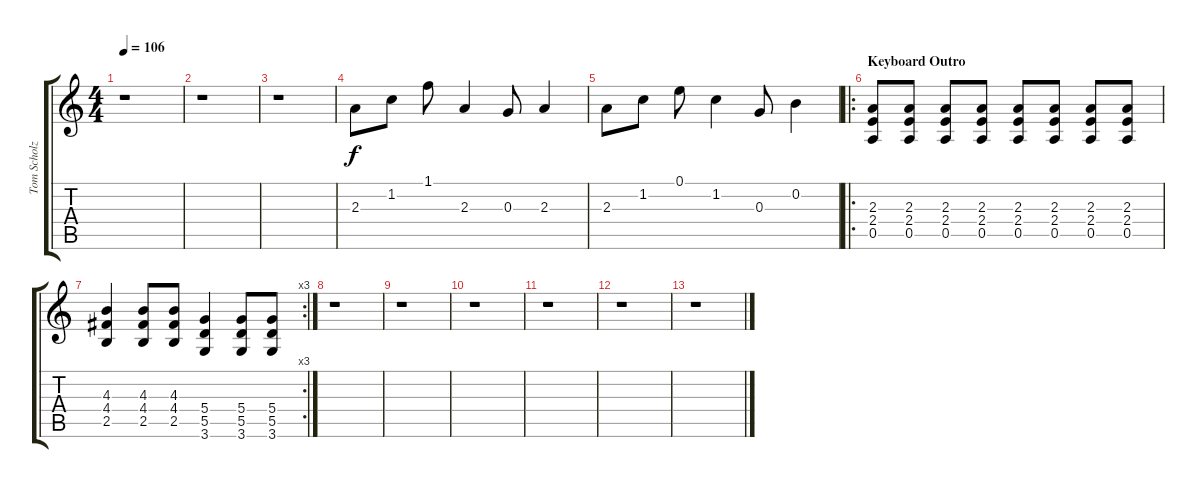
\track ("Tom Scholz - Acoustic" "Tom Scholz") {instrument acousticguitarsteel}
\staff {score tabs}
\tuning (E4 B3 G3 D3 A2 E2) {hide}
\ts (4 4)
\tempo 106
\clef g2
\ks c
r.1{dy f} |
r.1 |
r.1 |
2.3.8 1.2.8 1.1.8 2.3.4 0.3.8 2.3.4 |
2.3.8 1.2.8 0.1.8 1.2.4 0.3.8 0.2.4 |
\ro
\section ("" "Keyboard Outro")
(2.3 2.4 0.5).8 (2.3 2.4 0.5).8 (2.3 2.4 0.5).8 (2.3 2.4 0.5).8 (2.3 2.4 0.5).8 (2.3 2.4 0.5).8 (2.3 2.4 0.5).8 (2.3 2.4 0.5).8 |
\rc 3
(4.3 4.4 2.5).4 (4.3 4.4 2.5).8 (4.3 4.4 2.5).8 (5.4 5.5 3.6).4 (5.4 5.5 3.6).8 (5.4 5.5 3.6).8 |
r.1 |
r.1 |
r.1 |
r.1 |
r.1 |
r.1
